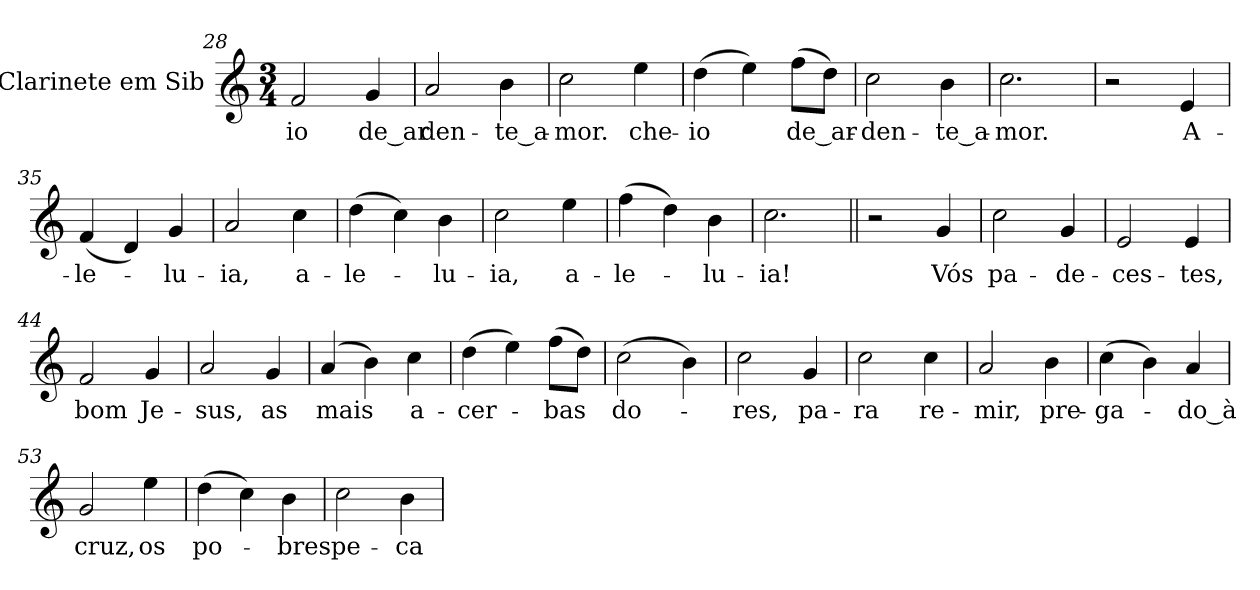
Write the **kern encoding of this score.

**kern	**text
*part1	*part1
*staff1	*staff1
*I"Clarinete em Sib	*
*I'Cl.	*
!!LO:LB:g=z
*clefG2	*
*ITrd1c2	*
*k[b-e-]	*
*B-:	*
*M3/4	*
=28	=28
!	!LO:LY:b:color=#000000
2e-i/	-io
!	!LO:LY:b:color=#000000
4fi/	de_ar-
=29	=29
!	!LO:LY:b:color=#000000
2gi/	-den-
!	!LO:LY:b:color=#000000
4ai\	-te_a-
=30	=30
!	!LO:LY:b:color=#000000
2b-i\	-mor.
!	!LO:LY:b:color=#000000
4ddi\	che-
=31	=31
!	!LO:LY:b:color=#000000
(4cci\	-io
4ddi\)	.
!	!LO:LY:b:color=#000000
(8ee-i\L	de_ar-
8cci\J)	.
=32	=32
!	!LO:LY:b:color=#000000
2b-i\	-den-
!	!LO:LY:b:color=#000000
4ai\	-te_a-
=33	=33
!	!LO:LY:b:color=#000000
2.b-i\	-mor.
=34	=34
2r	.
!	!LO:LY:b:color=#000000
4di/	A-
=35	=35
!	!LO:LY:b:color=#000000
(4e-i/	-le-
4ci/)	.
!	!LO:LY:b:color=#000000
4fi/	-lu-
=36	=36
!	!LO:LY:b:color=#000000
2gi/	-ia,
!	!LO:LY:b:color=#000000
4b-i\	a-
!!LO:LB:g=z
=37	=37
!	!LO:LY:b:color=#000000
(4cci\	-le-
4b-i\)	.
!	!LO:LY:b:color=#000000
4ai\	-lu-
=38	=38
!	!LO:LY:b:color=#000000
2b-i\	-ia,
!	!LO:LY:b:color=#000000
4ddi\	a-
=39	=39
!	!LO:LY:b:color=#000000
(4ee-i\	-le-
4cci\)	.
!	!LO:LY:b:color=#000000
4ai\	-lu-
=40	=40
!	!LO:LY:b:color=#000000
2.b-i\	-ia!
=41||	=41||
2r	.
!	!LO:LY:b:color=#000000
4fi/	Vós
=42	=42
!	!LO:LY:b:color=#000000
2b-i\	pa-
!	!LO:LY:b:color=#000000
4fi/	-de-
=43	=43
!	!LO:LY:b:color=#000000
2di/	-ces-
!	!LO:LY:b:color=#000000
4di/	-tes,
=44	=44
!	!LO:LY:b:color=#000000
2e-i/	bom
!	!LO:LY:b:color=#000000
4fi/	Je-
=45	=45
!	!LO:LY:b:color=#000000
2gi/	-sus,
!	!LO:LY:b:color=#000000
4fi/	as
!!LO:LB:g=z
=46	=46
!	!LO:LY:b:color=#000000
(4gi/	mais
4ai\)	.
!	!LO:LY:b:color=#000000
4b-i\	a-
=47	=47
!	!LO:LY:b:color=#000000
(4cci\	-cer-
4ddi\)	.
!	!LO:LY:b:color=#000000
(8ee-i\L	-bas
8cci\J)	.
=48	=48
!	!LO:LY:b:color=#000000
(2b-i\	do-
4ai\)	.
=49	=49
!	!LO:LY:b:color=#000000
2b-i\	-res,
!	!LO:LY:b:color=#000000
4fi/	pa-
=50	=50
!	!LO:LY:b:color=#000000
2b-i\	-ra
!	!LO:LY:b:color=#000000
4b-i\	re-
=51	=51
!	!LO:LY:b:color=#000000
2gi/	-mir,
!	!LO:LY:b:color=#000000
4ai\	pre-
=52	=52
!	!LO:LY:b:color=#000000
(4b-i\	-ga-
4ai\)	.
!	!LO:LY:b:color=#000000
4gi/	-do_à
=53	=53
!	!LO:LY:b:color=#000000
2fi/	cruz,
!	!LO:LY:b:color=#000000
4ddi\	os
=54	=54
!	!LO:LY:b:color=#000000
(4cci\	po-
4b-i\)	.
!	!LO:LY:b:color=#000000
4ai\	-bres
!!LO:LB:g=z
=55	=55
!	!LO:LY:b:color=#000000
2b-i\	pe-
!	!LO:LY:b:color=#000000
4ai\	-ca-
=	=
*-	*-
